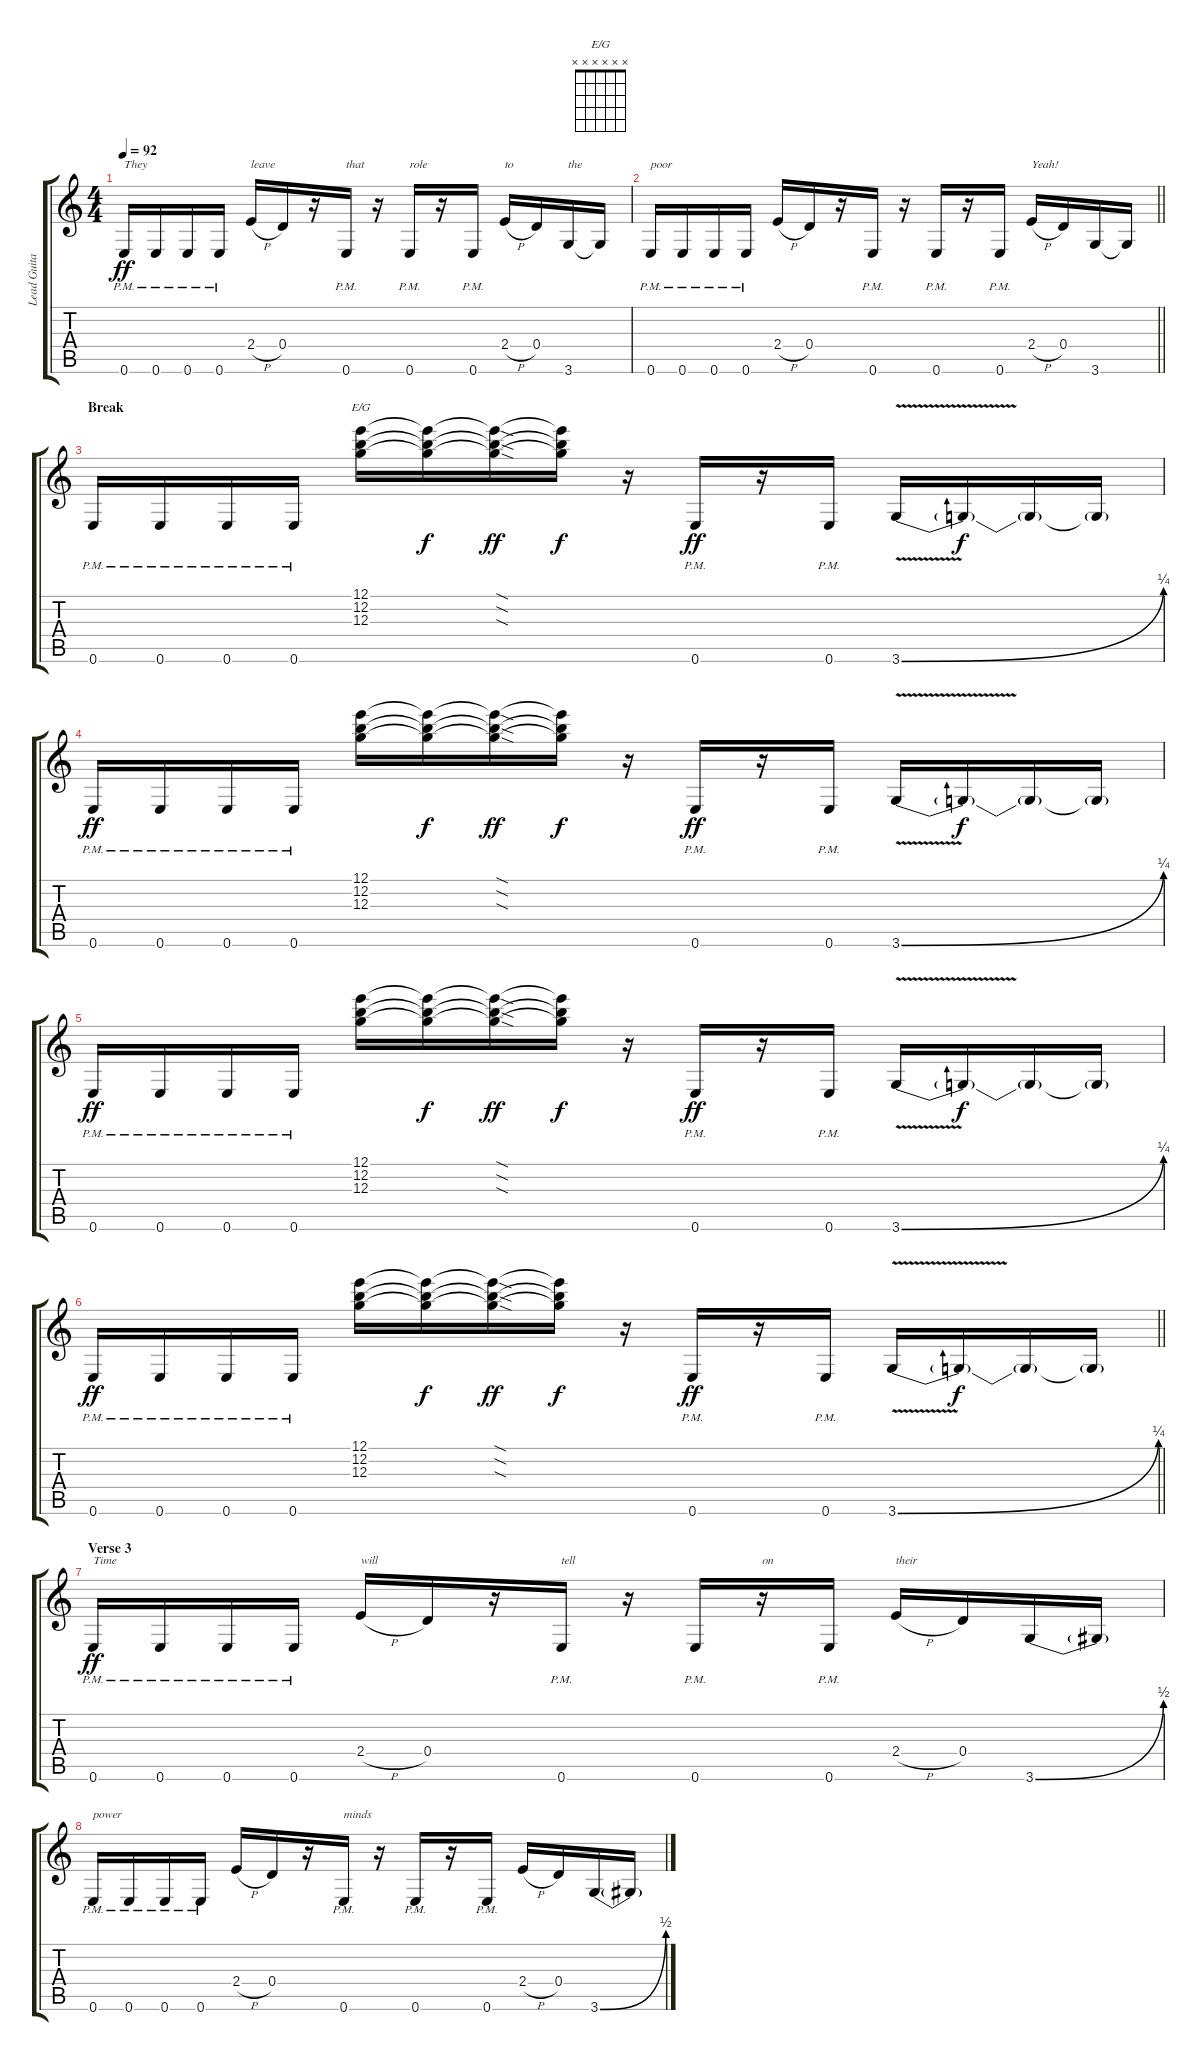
\track ("Lead Guitar" "Lead Guita") {instrument distortionguitar}
\staff {score tabs}
\tuning (E4 B3 G3 D3 A2 E2) {hide}
\chord ("E/G" x x x x x x)
\ts (4 4)
\tempo 92
\clef g2
\ks c
0.6{pm}.16{txt "They" dy ff} 0.6{pm}.16 0.6{pm}.16 0.6{pm}.16 2.4{h}.16{txt "leave"} 0.4.16 r.16 0.6{pm}.16{txt "that"} r.16 0.6{pm}.16{txt "role"} r.16 0.6{pm}.16 2.4{h}.16{txt "to"} 0.4.16 3.6.16{txt "the"} 3.6{t}.16 |
\barLineRight lightlight
0.6{pm}.16{txt "poor"} 0.6{pm}.16 0.6{pm}.16 0.6{pm}.16 2.4{h}.16 0.4.16 r.16 0.6{pm}.16 r.16 0.6{pm}.16 r.16 0.6{pm}.16 2.4{h}.16{txt "Yeah!"} 0.4.16 3.6.16 3.6{t}.16 |
\section ("" "Break")
0.6{pm}.16 0.6{pm}.16 0.6{pm}.16 0.6{pm}.16 (12.1 12.2 12.3).16{ch "E/G"} (12.1{t} 12.2{t} 12.3{t}).16{dy f} (12.1{sod t} 12.2{sod t} 12.3{sod t}).16{dy ff} (12.1{t} 12.2{t} 12.3{t}).16{dy f} r.16 0.6{pm}.16{dy ff} r.16 0.6{pm}.16 3.6{be (bend 0 0 60 1) v}.16 3.6{t}.16{dy f} 3.6{t}.16 3.6{t}.16 |
0.6{pm}.16{dy ff} 0.6{pm}.16 0.6{pm}.16 0.6{pm}.16 (12.1 12.2 12.3).16 (12.1{t} 12.2{t} 12.3{t}).16{dy f} (12.1{sod t} 12.2{sod t} 12.3{sod t}).16{dy ff} (12.1{t} 12.2{t} 12.3{t}).16{dy f} r.16 0.6{pm}.16{dy ff} r.16 0.6{pm}.16 3.6{be (bend 0 0 60 1) v}.16 3.6{t}.16{dy f} 3.6{t}.16 3.6{t}.16 |
0.6{pm}.16{dy ff} 0.6{pm}.16 0.6{pm}.16 0.6{pm}.16 (12.1 12.2 12.3).16 (12.1{t} 12.2{t} 12.3{t}).16{dy f} (12.1{sod t} 12.2{sod t} 12.3{sod t}).16{dy ff} (12.1{t} 12.2{t} 12.3{t}).16{dy f} r.16 0.6{pm}.16{dy ff} r.16 0.6{pm}.16 3.6{be (bend 0 0 60 1) v}.16 3.6{t}.16{dy f} 3.6{t}.16 3.6{t}.16 |
\barLineRight lightlight
0.6{pm}.16{dy ff} 0.6{pm}.16 0.6{pm}.16 0.6{pm}.16 (12.1 12.2 12.3).16 (12.1{t} 12.2{t} 12.3{t}).16{dy f} (12.1{sod t} 12.2{sod t} 12.3{sod t}).16{dy ff} (12.1{t} 12.2{t} 12.3{t}).16{dy f} r.16 0.6{pm}.16{dy ff} r.16 0.6{pm}.16 3.6{be (bend 0 0 60 1) v}.16 3.6{t}.16{dy f} 3.6{t}.16 3.6{t}.16 |
\section ("" "Verse 3")
0.6{pm}.16{txt "Time" dy ff} 0.6{pm}.16 0.6{pm}.16 0.6{pm}.16 2.4{h}.16{txt "will"} 0.4.16 r.16 0.6{pm}.16{txt "tell"} r.16 0.6{pm}.16 r.16{txt "on"} 0.6{pm}.16 2.4{h}.16{txt "their"} 0.4.16 3.6{be (bend 0 0 60 2)}.16 3.6{t}.16 |
0.6{pm}.16{txt "power"} 0.6{pm}.16 0.6{pm}.16 0.6{pm}.16 2.4{h}.16 0.4.16 r.16 0.6{pm}.16{txt "minds"} r.16 0.6{pm}.16 r.16 0.6{pm}.16 2.4{h}.16 0.4.16 3.6{be (bend 0 0 60 2)}.16 3.6{t}.16
